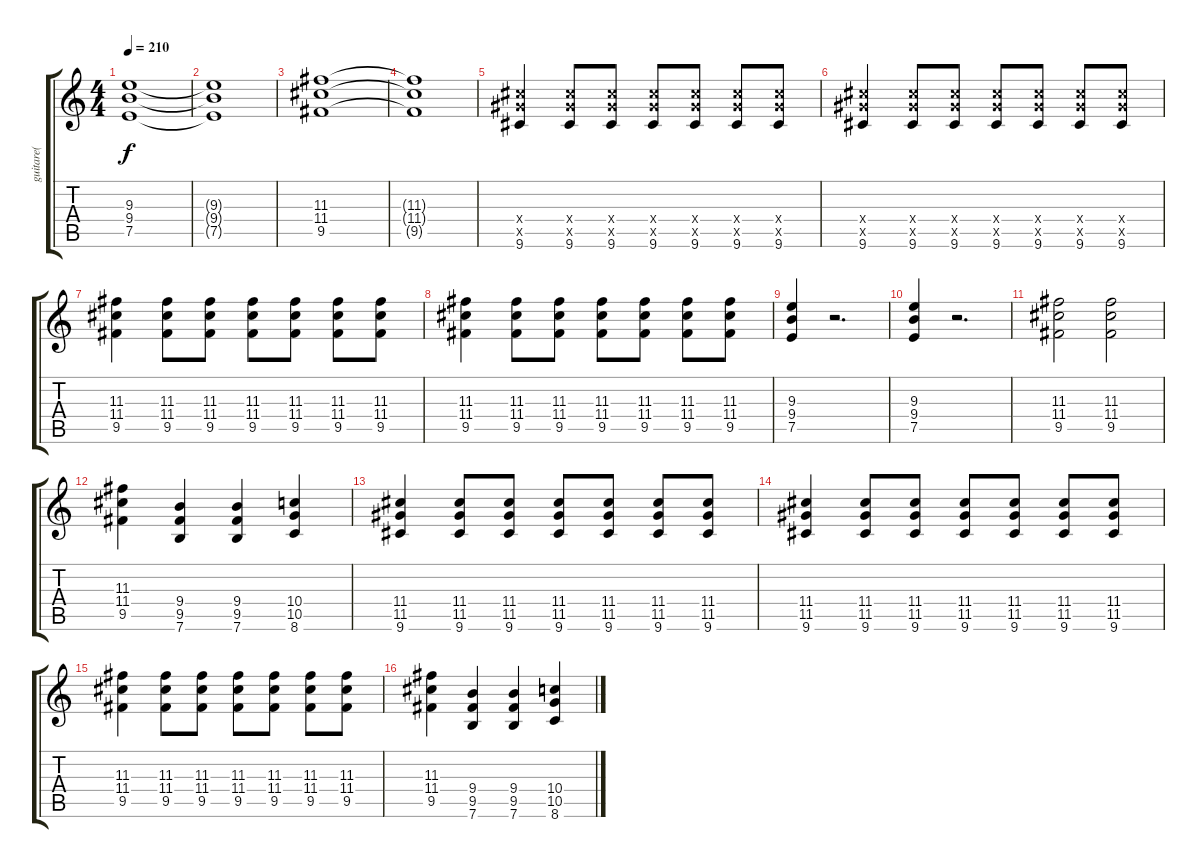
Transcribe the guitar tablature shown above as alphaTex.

\track ("guitare(  Pete Davidson )" "guitare(  ") {instrument distortionguitar}
\staff {score tabs}
\tuning (E4 B3 G3 D3 A2 E2) {hide}
\ts (4 4)
\tempo 210
\clef g2
\ks c
(9.3 9.4 7.5).1{dy f} |
(9.3{t} 9.4{t} 7.5{t}).1 |
(11.3 11.4 9.5).1 |
(11.3{t} 11.4{t} 9.5{t}).1 |
(11.4{x} 11.5{x} 9.6).4 (11.4{x} 11.5{x} 9.6).8 (11.4{x} 11.5{x} 9.6).8 (11.4{x} 11.5{x} 9.6).8 (11.4{x} 11.5{x} 9.6).8 (11.4{x} 11.5{x} 9.6).8 (11.4{x} 11.5{x} 9.6).8 |
(11.4{x} 11.5{x} 9.6).4 (11.4{x} 11.5{x} 9.6).8 (11.4{x} 11.5{x} 9.6).8 (11.4{x} 11.5{x} 9.6).8 (11.4{x} 11.5{x} 9.6).8 (11.4{x} 11.5{x} 9.6).8 (11.4{x} 11.5{x} 9.6).8 |
(11.3 11.4 9.5).4 (11.3 11.4 9.5).8 (11.3 11.4 9.5).8 (11.3 11.4 9.5).8 (11.3 11.4 9.5).8 (11.3 11.4 9.5).8 (11.3 11.4 9.5).8 |
(11.3 11.4 9.5).4 (11.3 11.4 9.5).8 (11.3 11.4 9.5).8 (11.3 11.4 9.5).8 (11.3 11.4 9.5).8 (11.3 11.4 9.5).8 (11.3 11.4 9.5).8 |
(9.3 9.4 7.5).4 r.2{d} |
(9.3 9.4 7.5).4 r.2{d} |
(11.3 11.4 9.5).2 (11.3 11.4 9.5).2 |
(11.3 11.4 9.5).4 (9.4 9.5 7.6).4 (9.4 9.5 7.6).4 (10.4 10.5 8.6).4 |
(11.4 11.5 9.6).4 (11.4 11.5 9.6).8 (11.4 11.5 9.6).8 (11.4 11.5 9.6).8 (11.4 11.5 9.6).8 (11.4 11.5 9.6).8 (11.4 11.5 9.6).8 |
(11.4 11.5 9.6).4 (11.4 11.5 9.6).8 (11.4 11.5 9.6).8 (11.4 11.5 9.6).8 (11.4 11.5 9.6).8 (11.4 11.5 9.6).8 (11.4 11.5 9.6).8 |
(11.3 11.4 9.5).4 (11.3 11.4 9.5).8 (11.3 11.4 9.5).8 (11.3 11.4 9.5).8 (11.3 11.4 9.5).8 (11.3 11.4 9.5).8 (11.3 11.4 9.5).8 |
(11.3 11.4 9.5).4 (9.4 9.5 7.6).4 (9.4 9.5 7.6).4 (10.4 10.5 8.6).4
